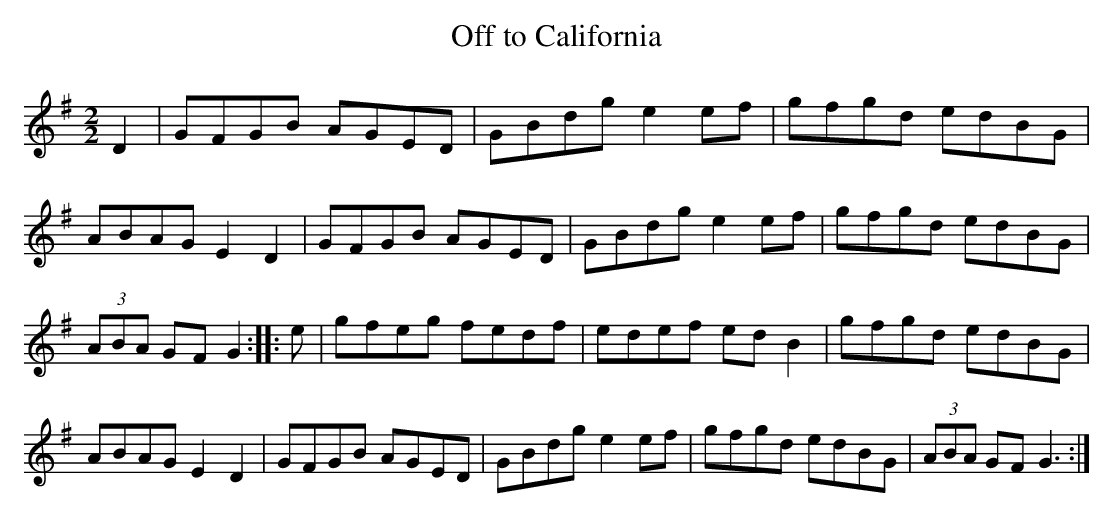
X:1
T:Off to California
M:2/2
K:GMaj
E:11
D2|GFGB AGED|GBdg e2ef|gfgd edBG|ABAG E2 D2|GFGB AGED|GBdg e2ef|gfgd edBG|(3ABA GF G2::e|\
gfeg fedf|edef edB2 |gfgd edBG|ABAG E2 D2|GFGB AGED|GBdg e2ef|gfgd edBG|(3ABA GF G3:|**
